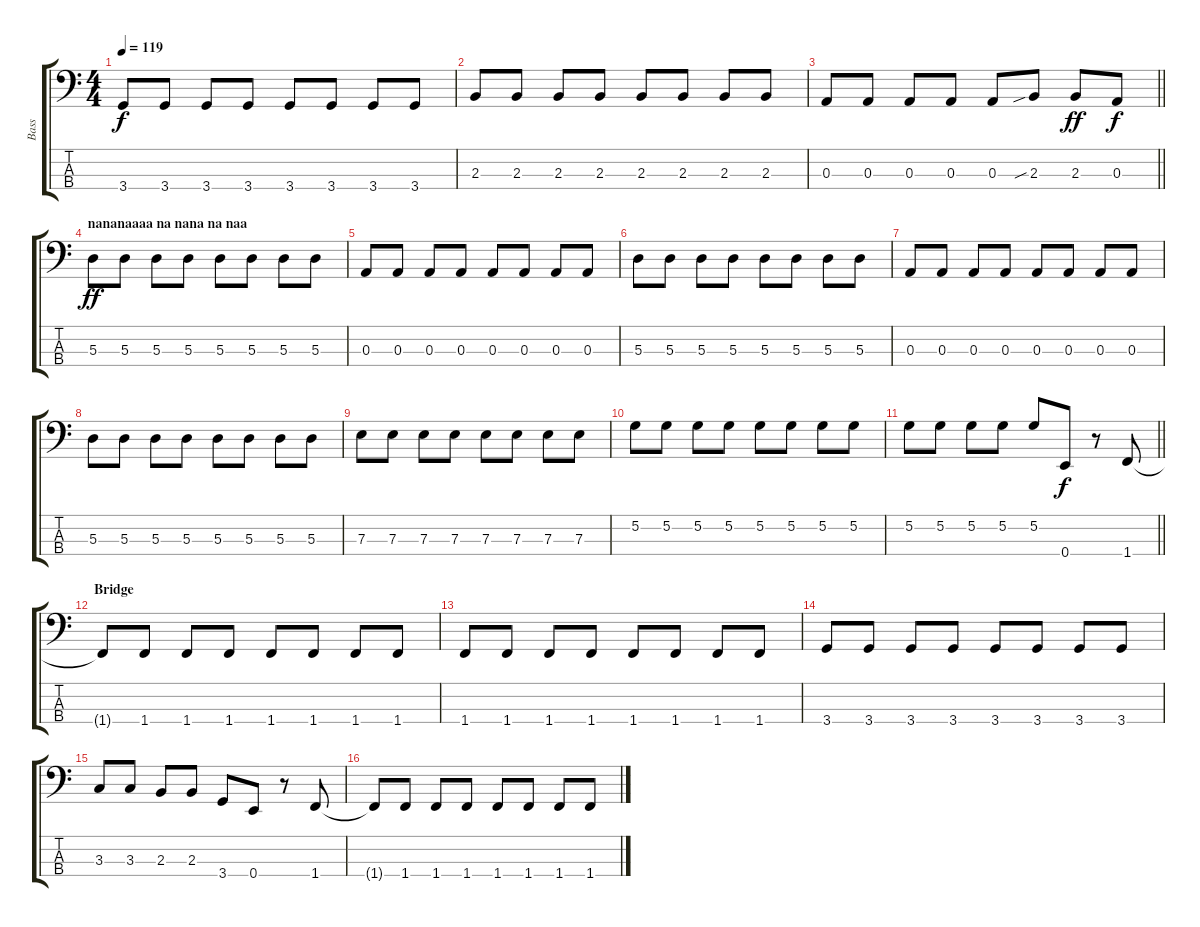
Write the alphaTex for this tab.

\track ("Bass" "Bass") {instrument electricbassfinger}
\staff {score tabs}
\tuning (G2 D2 A1 E1) {hide}
\ts (4 4)
\tempo 119
\clef f4
\ks c
3.4.8{dy f} 3.4.8 3.4.8 3.4.8 3.4.8 3.4.8 3.4.8 3.4.8 |
2.3.8 2.3.8 2.3.8 2.3.8 2.3.8 2.3.8 2.3.8 2.3.8 |
\barLineRight lightlight
0.3.8 0.3.8 0.3.8 0.3.8 0.3.8 2.3{sib}.8 2.3.8{dy ff} 0.3.8{dy f} |
\section ("" "nananaaaa na nana na naa")
5.3.8{dy ff} 5.3.8 5.3.8 5.3.8 5.3.8 5.3.8 5.3.8 5.3.8 |
0.3.8 0.3.8 0.3.8 0.3.8 0.3.8 0.3.8 0.3.8 0.3.8 |
5.3.8 5.3.8 5.3.8 5.3.8 5.3.8 5.3.8 5.3.8 5.3.8 |
0.3.8 0.3.8 0.3.8 0.3.8 0.3.8 0.3.8 0.3.8 0.3.8 |
5.3.8 5.3.8 5.3.8 5.3.8 5.3.8 5.3.8 5.3.8 5.3.8 |
7.3.8 7.3.8 7.3.8 7.3.8 7.3.8 7.3.8 7.3.8 7.3.8 |
5.2.8 5.2.8 5.2.8 5.2.8 5.2.8 5.2.8 5.2.8 5.2.8 |
\barLineRight lightlight
5.2.8 5.2.8 5.2.8 5.2.8 5.2.8 0.4.8{dy f} r.8 1.4.8 |
\section ("" "Bridge")
1.4{t}.8 1.4.8 1.4.8 1.4.8 1.4.8 1.4.8 1.4.8 1.4.8 |
1.4.8 1.4.8 1.4.8 1.4.8 1.4.8 1.4.8 1.4.8 1.4.8 |
3.4.8 3.4.8 3.4.8 3.4.8 3.4.8 3.4.8 3.4.8 3.4.8 |
3.3.8 3.3.8 2.3.8 2.3.8 3.4.8 0.4.8 r.8 1.4.8 |
1.4{t}.8 1.4.8 1.4.8 1.4.8 1.4.8 1.4.8 1.4.8 1.4.8
